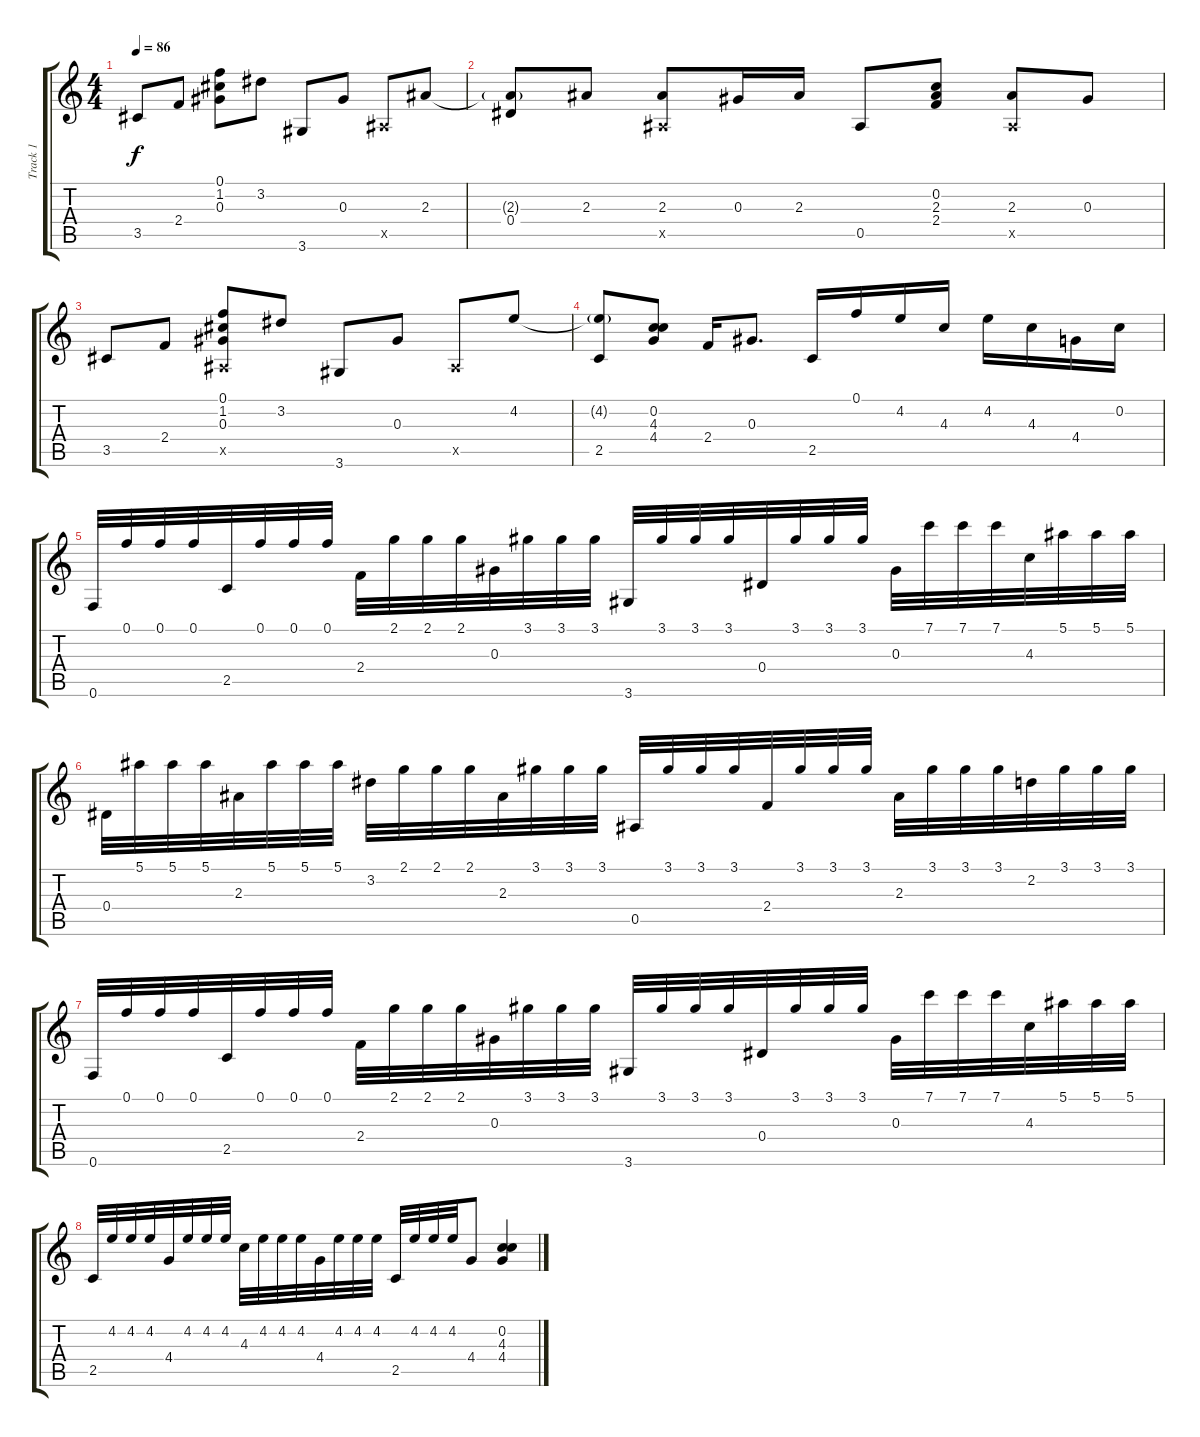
\track ("Track 1" "Track 1") {instrument acousticguitarsteel}
\staff {score tabs}
\tuning (F4 C4 Ab3 Eb3 Bb2 F2) {hide}
\ts (4 4)
\tempo 86
\clef g2
\ks c
3.5.8{dy f} 2.4.8 (0.1 1.2 0.3).8 3.2.8 3.6.8 0.3.8 0.5{x}.8 2.3.8 |
(2.3{g t} 0.4).8 2.3.8 (2.3 0.5{x}).8 0.3.16 2.3.16 0.5.8 (0.2 2.3 2.4).8 (2.3 0.5{x}).8 0.3.8 |
3.5.8 2.4.8 (0.1 1.2 0.3 0.5{x}).8 3.2.8 3.6.8 0.3.8 0.5{x}.8 4.2.8 |
(4.2{g t} 2.5).8 (0.2 4.3 4.4).8 2.4.16 0.3.8{d} 2.5.16 0.1.16 4.2.16 4.3.16 4.2.16 4.3.16 4.4.16 0.2.16 |
0.6.32 0.1.32 0.1.32 0.1.32 2.5.32 0.1.32 0.1.32 0.1.32 2.4.32 2.1.32 2.1.32 2.1.32 0.3.32 3.1.32 3.1.32 3.1.32 3.6.32 3.1.32 3.1.32 3.1.32 0.4.32 3.1.32 3.1.32 3.1.32 0.3.32 7.1.32 7.1.32 7.1.32 4.3.32 5.1.32 5.1.32 5.1.32 |
0.4.32 5.1.32 5.1.32 5.1.32 2.3.32 5.1.32 5.1.32 5.1.32 3.2.32 2.1.32 2.1.32 2.1.32 2.3.32 3.1.32 3.1.32 3.1.32 0.5.32 3.1.32 3.1.32 3.1.32 2.4.32 3.1.32 3.1.32 3.1.32 2.3.32 3.1.32 3.1.32 3.1.32 2.2.32 3.1.32 3.1.32 3.1.32 |
0.6.32 0.1.32 0.1.32 0.1.32 2.5.32 0.1.32 0.1.32 0.1.32 2.4.32 2.1.32 2.1.32 2.1.32 0.3.32 3.1.32 3.1.32 3.1.32 3.6.32 3.1.32 3.1.32 3.1.32 0.4.32 3.1.32 3.1.32 3.1.32 0.3.32 7.1.32 7.1.32 7.1.32 4.3.32 5.1.32 5.1.32 5.1.32 |
2.5.32 4.2.32 4.2.32 4.2.32 4.4.32 4.2.32 4.2.32 4.2.32 4.3.32 4.2.32 4.2.32 4.2.32 4.4.32 4.2.32 4.2.32 4.2.32 2.5.32 4.2.32 4.2.32 4.2.32 4.4.8 (0.2 4.3 4.4).4
